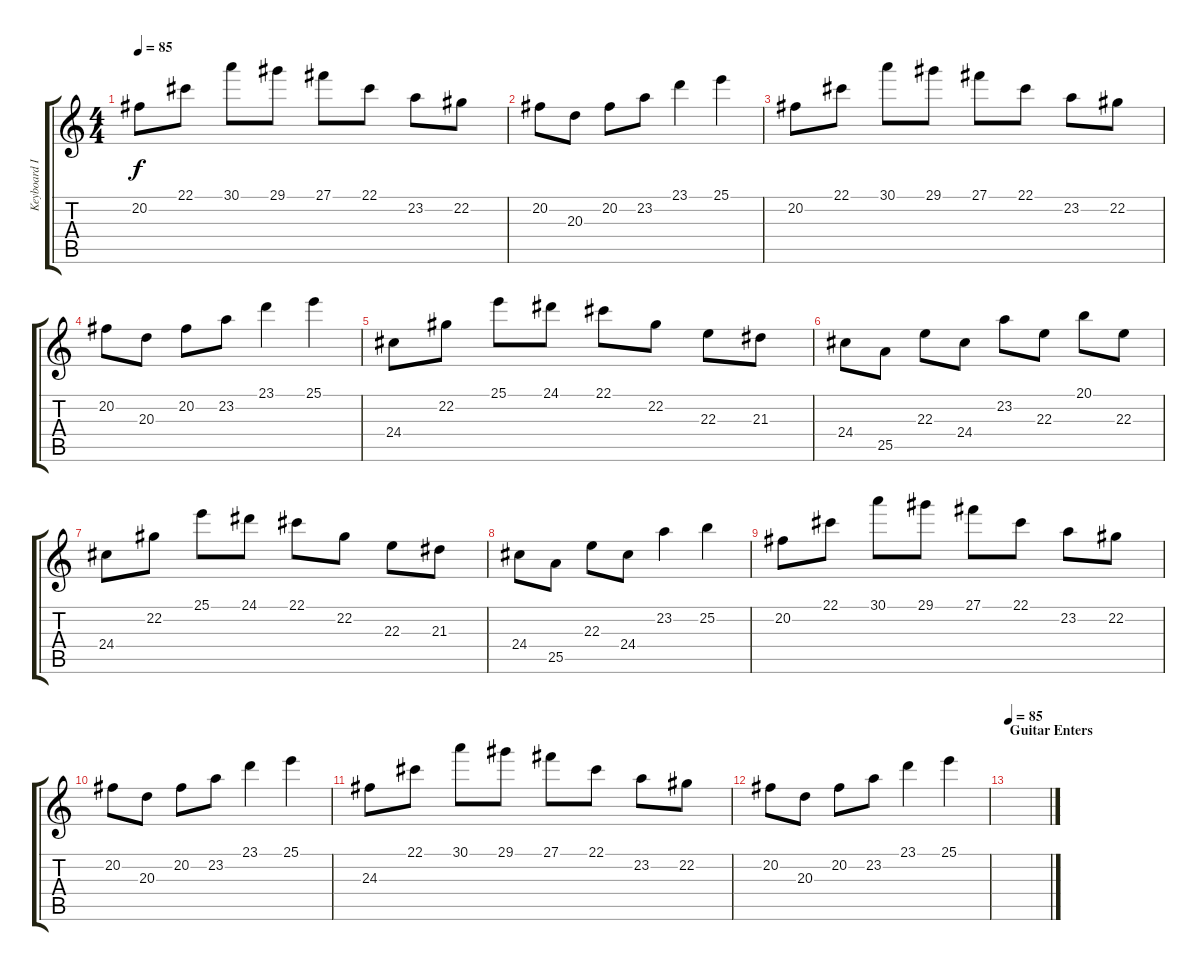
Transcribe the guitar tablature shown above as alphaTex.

\track ("Keyboard III" "Keyboard I") {instrument stringensemble1}
\staff {score tabs}
\tuning (Eb4 Bb3 Gb3 Db3 Ab2 Eb2) {hide}
\ts (4 4)
\tempo 85
\clef g2
\ks c
20.2.8{dy f} 22.1.8 30.1.8 29.1.8 27.1.8 22.1.8 23.2.8 22.2.8 |
20.2.8 20.3.8 20.2.8 23.2.8 23.1.4 25.1.4 |
20.2.8 22.1.8 30.1.8 29.1.8 27.1.8 22.1.8 23.2.8 22.2.8 |
20.2.8 20.3.8 20.2.8 23.2.8 23.1.4 25.1.4 |
24.4.8 22.2.8 25.1.8 24.1.8 22.1.8 22.2.8 22.3.8 21.3.8 |
24.4.8 25.5.8 22.3.8 24.4.8 23.2.8 22.3.8 20.1.8 22.3.8 |
24.4.8 22.2.8 25.1.8 24.1.8 22.1.8 22.2.8 22.3.8 21.3.8 |
24.4.8 25.5.8 22.3.8 24.4.8 23.2.4 25.2.4 |
20.2.8 22.1.8 30.1.8 29.1.8 27.1.8 22.1.8 23.2.8 22.2.8 |
20.2.8 20.3.8 20.2.8 23.2.8 23.1.4 25.1.4 |
24.3.8 22.1.8 30.1.8 29.1.8 27.1.8 22.1.8 23.2.8 22.2.8 |
20.2.8 20.3.8 20.2.8 23.2.8 23.1.4 25.1.4 |
\section ("" "Guitar Enters")
\tempo 85
